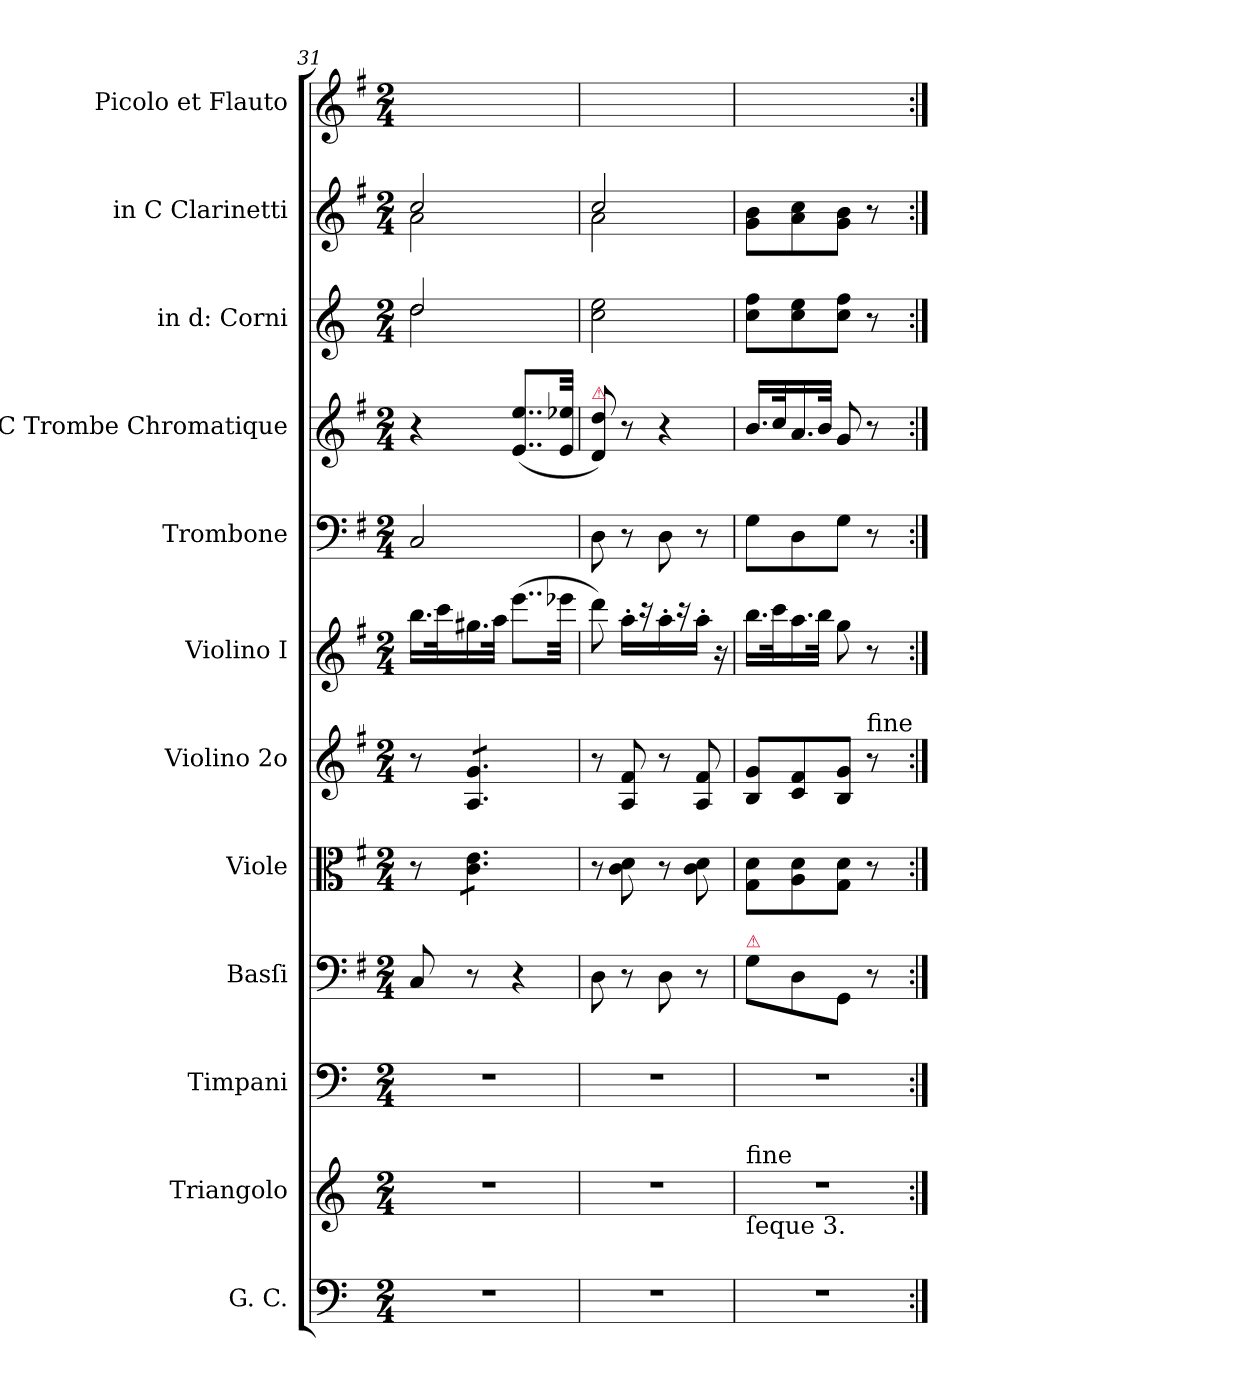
**kern	**kern	**kern	**kern	**kern	**kern	**kern	**kern	**kern	**kern	**kern	**kern
*part12	*part11	*part10	*part9	*part8	*part7	*part6	*part5	*part4	*part3	*part2	*part1
*staff12	*staff11	*staff10	*staff9	*staff8	*staff7	*staff6	*staff5	*staff4	*staff3	*staff2	*staff1
*I"G. C.	*I"Triangolo	*I"Timpani	*I"Basſi	*I"Viole	*I"Violino 2o	*I"Violino I	*I"Trombone	*I"in C Trombe Chromatique	*I"in d: Corni	*I"in C Clarinetti	*I"Picolo et Flauto
*	*	*I'[timp]	*	*	*I'[vl 2]	*I'[vl I]	*I'[trb]	*	*	*	*
*clefF4	*clefG2	*clefF4	*clefF4	*clefC3	*clefG2	*clefG2	*clefF4	*clefG2	*clefG2	*clefG2	*clefG2
*	*	*	*	*	*	*	*	*	*ITrd6c10	*	*
*k[]	*k[]	*k[]	*k[f#]	*k[f#]	*k[f#]	*k[f#]	*k[f#]	*k[f#]	*k[f#c#]	*k[f#]	*k[f#]
*M2/4	*M2/4	*M2/4	*M2/4	*M2/4	*M2/4	*M2/4	*M2/4	*M2/4	*M2/4	*M2/4	*M2/4
=31	=31	=31	=31	=31	=31	=31	=31	=31	=31	=31	=31
*	*	*	*	*	*	*	*	*	*^	*^	*
2r	2r	2r	8C/	8r	8r	16.bb\LL	2C/	4r	2e/	2e\	2cc/	2a\	16.bb\LLyy
.	.	.	.	.	.	32ccc\K	.	.	.	.	.	.	32ccc\Kyy
*	*	*	*	*tremolo	*	*	*	*	*	*	*	*	*
*	*	*	*	*	*tremolo	*	*	*	*	*	*	*	*
.	.	.	8r	8c\ 8e\L	8A/ 8g/L	16.gg#X\	.	.	.	.	.	.	16.gg#X\yy
.	.	.	.	.	.	32aa\JJk	.	.	.	.	.	.	32aa\JJkyy
.	.	.	4r	8c\ 8e\	8A/ 8g/	(8..eee\L	.	(>8..e/ 8..ee/L	.	.	.	.	8..eee\Lyy
.	.	.	.	8c\ 8e\J	8A/ 8g/J	.	.	.	.	.	.	.	.
*	*	*	*	*	*Xtremolo	*	*	*	*	*	*	*	*
*	*	*	*	*Xtremolo	*	*	*	*	*	*	*	*	*
.	.	.	.	.	.	32eee-X\Jkk	.	32e/ 32ee-X/Jkk	.	.	.	.	32eee-X\Jkkyy
*	*	*	*	*	*	*	*	*	*v	*v	*	*	*
=32	=32	=32	=32	=32	=32	=32	=32	=32	=32	=32	=32	=32
!	!	!	!	!	!	!	!	!LO:TX:a:color=crimson:t=⚠	!	!	!	!
2r	2r	2r	8D\	8r	8r	8ddd\)	8D\	8d/ 8dd/)	2d\ 2f#\	2cc/	2a\	8ddd\yy
.	.	.	8r	8c\ 8d\	8A/ 8f#/	16aa'\LL	8r	8r	.	.	.	16aa\LLyy
.	.	.	.	.	.	16r	.	.	.	.	.	16ryy
.	.	.	8D\	8r	8r	16aa'\	8D\	4r	.	.	.	16aa\yy
.	.	.	.	.	.	16r	.	.	.	.	.	16ryy
.	.	.	8r	8c\ 8d\	8A/ 8f#/	16aa'\JJ	8r	.	.	.	.	16aa\JJyy
.	.	.	.	.	.	16r	.	.	.	.	.	16ryy
*	*	*	*	*	*	*	*	*	*	*v	*v	*
=33	=33	=33	=33	=33	=33	=33	=33	=33	=33	=33	=33
!	!	!	!LO:TX:a:color=crimson:t=⚠	!	!	!	!	!	!	!	!
!	!LO:TX:b:t=ſeque 3.	!	!	!	!	!	!	!	!	!	!
!	!LO:TX:a:t=fine	!	!	!	!	!	!	!	!	!	!
2r	2r	2r	8G\L	8G\ 8d\L	8B/ 8g/L	16.bb\LL	8G\L	16.b/LL	8d\ 8g\L	8g\ 8b\L	16.bb\LLyy
.	.	.	.	.	.	32ccc\K	.	32cc/K	.	.	32ccc\Kyy
.	.	.	8D/	8A\ 8d\	8c/ 8f#/	16.aa\	8D\	16.a/	8d\ 8f#\	8a\ 8cc\	16.aa\yy
.	.	.	.	.	.	32bb\JJk	.	32b/JJk	.	.	32bb\JJkyy
.	.	.	8GG\J	8G\ 8d\J	8B/ 8g/J	8gg\	8G\J	8g/	8d\ 8g\J	8g\ 8b\J	8gg\yy
!	!	!	!	!	!LO:TX:a:t=fine	!	!	!	!	!	!
.	.	.	8r	8r	8r	8r	8r	8r	8r	8r	8ryy
=:|!	=:|!	=:|!	=:|!	=:|!	=:|!	=:|!	=:|!	=:|!	=:|!	=:|!	=:|!
*-	*-	*-	*-	*-	*-	*-	*-	*-	*-	*-	*-
